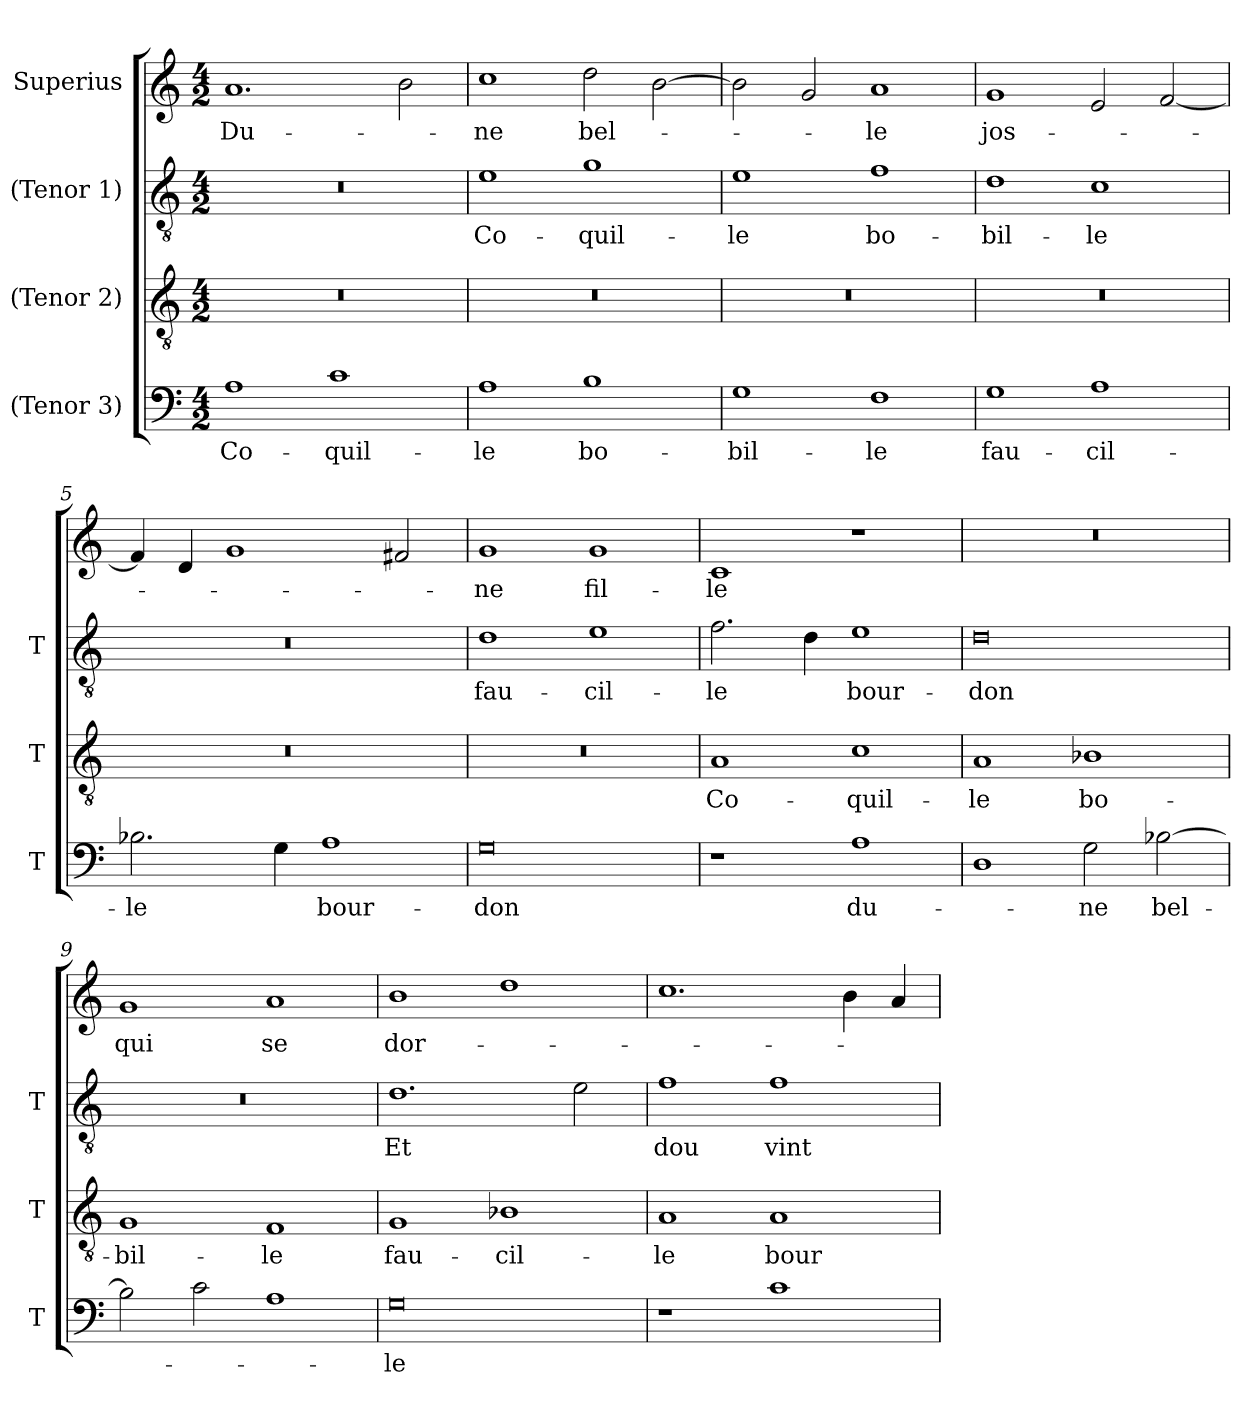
**kern	**text	**kern	**text	**kern	**text	**kern	**text
*part4	*part4	*part3	*part3	*part2	*part2	*part1	*part1
*staff4	*staff4	*staff3	*staff3	*staff2	*staff2	*staff1	*staff1
*I"(Tenor 3)	*	*I"(Tenor 2)	*	*I"(Tenor 1)	*	*I"Superius	*
*I'T	*	*I'T	*	*I'T	*	*	*
*clefF4	*	*clefGv2	*	*clefGv2	*	*clefG2	*
*M4/2	*	*M4/2	*	*M4/2	*	*M4/2	*
=1	=1	=1	=1	=1	=1	=1	=1
1A	Co-	0r	.	0r	.	1.a	Du-
1c	-quil-	.	.	.	.	.	.
.	.	.	.	.	.	2b	.
=2	=2	=2	=2	=2	=2	=2	=2
1A	-le	0r	.	1e	Co-	1cc	-ne
1B	bo-	.	.	1g	-quil-	2dd	bel-
.	.	.	.	.	.	[2b	.
=3	=3	=3	=3	=3	=3	=3	=3
1G	-bil-	0r	.	1e	-le	2b]	.
.	.	.	.	.	.	2g	.
1F	-le	.	.	1f	bo-	1a	-le
=4	=4	=4	=4	=4	=4	=4	=4
1G	fau-	0r	.	1d	-bil-	1g	jos-
1A	-cil-	.	.	1c	-le	2e	.
.	.	.	.	.	.	[2f	.
=5	=5	=5	=5	=5	=5	=5	=5
2.B-X	-le	0r	.	0r	.	4f]	.
.	.	.	.	.	.	4d	.
.	.	.	.	.	.	1g	.
4G	.	.	.	.	.	.	.
1A	bour-	.	.	.	.	.	.
.	.	.	.	.	.	2f#X	.
=6	=6	=6	=6	=6	=6	=6	=6
0G	-don	0r	.	1d	fau-	1g	-ne
.	.	.	.	1e	-cil-	1g	fil-
=7	=7	=7	=7	=7	=7	=7	=7
1r	.	1A	Co-	2.f	-le	1c	-le
.	.	.	.	4d	.	.	.
1A	du-	1c	-quil-	1e	bour-	1r	.
=8	=8	=8	=8	=8	=8	=8	=8
1D	.	1A	-le	0d	-don	0r	.
2G	-ne	1B-X	bo-	.	.	.	.
[2B-X	bel-	.	.	.	.	.	.
=9	=9	=9	=9	=9	=9	=9	=9
2B-]	.	1G	-bil-	0r	.	1g	-qui
2c	.	.	.	.	.	.	.
1A	.	1F	-le	.	.	1a	-se
=10	=10	=10	=10	=10	=10	=10	=10
0G	-le	1G	fau-	1.d	-Et	1b	dor-
.	.	1B-X	-cil-	.	.	1dd	.
.	.	.	.	2e	.	.	.
=11	=11	=11	=11	=11	=11	=11	=11
1r	.	1A	-le	1f	-dou	1.cc	.
1c	.	1A	bour-	1f	-vint	.	.
.	.	.	.	.	.	4b	.
.	.	.	.	.	.	4a	.
=	=	=	=	=	=	=	=
*-	*-	*-	*-	*-	*-	*-	*-
